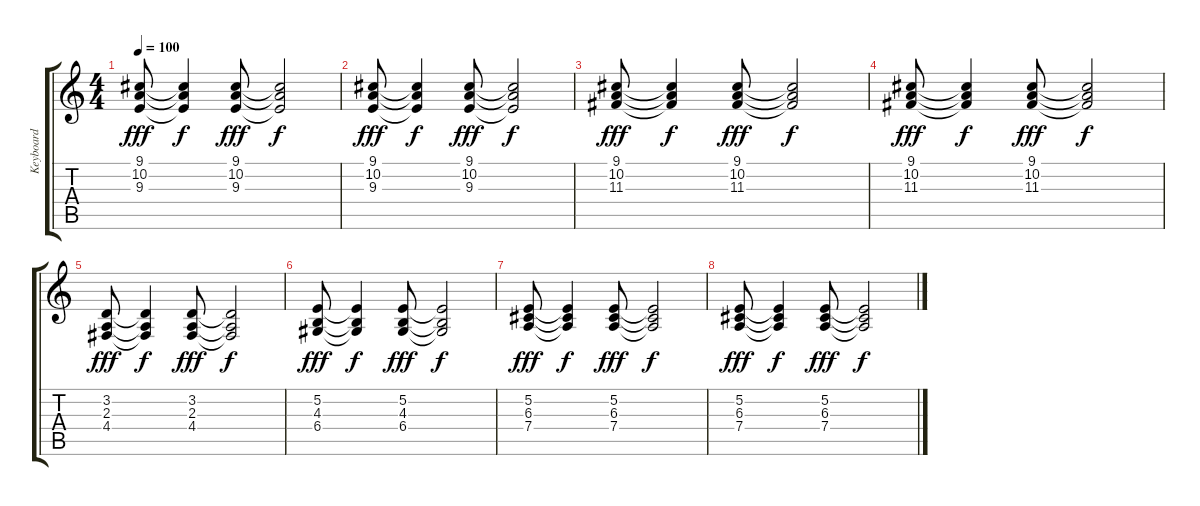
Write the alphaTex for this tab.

\track ("Keyboard" "Keyboard") {instrument electricgrandpiano}
\staff {score tabs}
\tuning (E4 B3 G3 D3 A2 E2) {hide}
\ts (4 4)
\tempo 100
\clef g2
\ks c
(9.1 10.2 9.3).8{dy fff volume 12} (9.1{t} 10.2{t} 9.3{t}).4{dy f} (9.1 10.2 9.3).8{dy fff} (9.1{t} 10.2{t} 9.3{t}).2{dy f} |
(9.1 10.2 9.3).8{dy fff} (9.1{t} 10.2{t} 9.3{t}).4{dy f} (9.1 10.2 9.3).8{dy fff} (9.1{t} 10.2{t} 9.3{t}).2{dy f} |
(9.1 10.2 11.3).8{dy fff} (9.1{t} 10.2{t} 11.3{t}).4{dy f} (9.1 10.2 11.3).8{dy fff} (9.1{t} 10.2{t} 11.3{t}).2{dy f} |
(9.1 10.2 11.3).8{dy fff} (9.1{t} 10.2{t} 11.3{t}).4{dy f} (9.1 10.2 11.3).8{dy fff} (9.1{t} 10.2{t} 11.3{t}).2{dy f} |
(3.2 2.3 4.4).8{dy fff} (3.2{t} 2.3{t} 4.4{t}).4{dy f} (3.2 2.3 4.4).8{dy fff} (3.2{t} 2.3{t} 4.4{t}).2{dy f} |
(5.2 4.3 6.4).8{dy fff} (5.2{t} 4.3{t} 6.4{t}).4{dy f} (5.2 4.3 6.4).8{dy fff} (5.2{t} 4.3{t} 6.4{t}).2{dy f} |
(5.2 6.3 7.4).8{dy fff} (5.2{t} 6.3{t} 7.4{t}).4{dy f} (5.2 6.3 7.4).8{dy fff} (5.2{t} 6.3{t} 7.4{t}).2{dy f} |
(5.2 6.3 7.4).8{dy fff} (5.2{t} 6.3{t} 7.4{t}).4{dy f} (5.2 6.3 7.4).8{dy fff} (5.2{t} 6.3{t} 7.4{t}).2{dy f}
